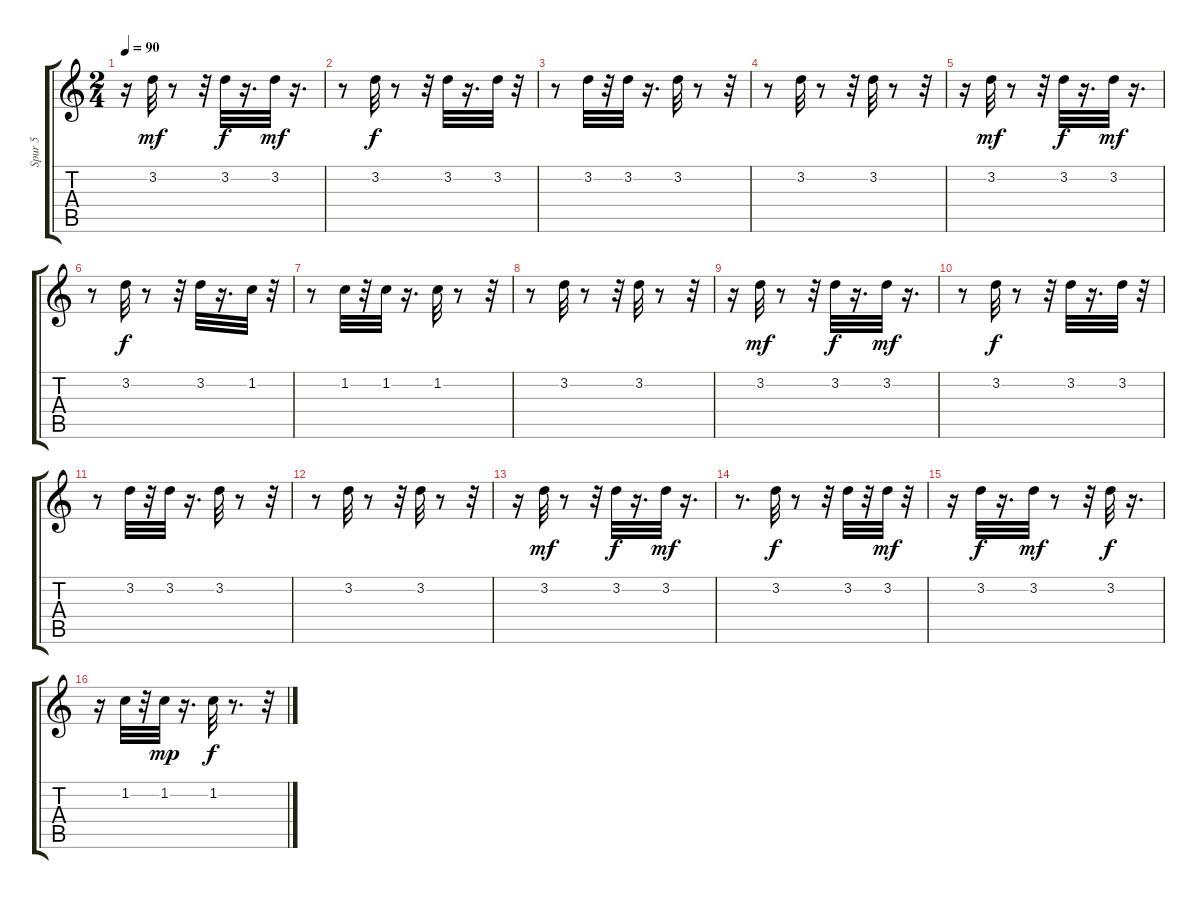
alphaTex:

\track ("Spur 5" "Spur 5") {instrument electricguitarmuted}
\staff {score tabs}
\tuning (E4 B3 G3 D3 A2 E2) {hide}
\ts (2 4)
\tempo 90
\clef g2
\ks c
r.16{dy f} 3.2.32{dy mf} r.8 r.32 3.2.32{dy f} r.16{d} 3.2.32{dy mf} r.16{d} |
r.8 3.2.32{dy f} r.8 r.32 3.2.32 r.16{d} 3.2.32 r.32 |
r.8 3.2.32 r.32 3.2.32 r.16{d} 3.2.32 r.8 r.32 |
r.8 3.2.32 r.8 r.32 3.2.32 r.8 r.32 |
r.16 3.2.32{dy mf} r.8 r.32 3.2.32{dy f} r.16{d} 3.2.32{dy mf} r.16{d} |
r.8 3.2.32{dy f} r.8 r.32 3.2.32 r.16{d} 1.2.32 r.32 |
r.8 1.2.32 r.32 1.2.32 r.16{d} 1.2.32 r.8 r.32 |
r.8 3.2.32 r.8 r.32 3.2.32 r.8 r.32 |
r.16 3.2.32{dy mf} r.8 r.32 3.2.32{dy f} r.16{d} 3.2.32{dy mf} r.16{d} |
r.8 3.2.32{dy f} r.8 r.32 3.2.32 r.16{d} 3.2.32 r.32 |
r.8 3.2.32 r.32 3.2.32 r.16{d} 3.2.32 r.8 r.32 |
r.8 3.2.32 r.8 r.32 3.2.32 r.8 r.32 |
r.16 3.2.32{dy mf} r.8 r.32 3.2.32{dy f} r.16{d} 3.2.32{dy mf} r.16{d} |
r.8{d} 3.2.32{dy f} r.8 r.32 3.2.32 r.32 3.2.32{dy mf} r.32 |
r.16 3.2.32{dy f} r.16{d} 3.2.32{dy mf} r.8 r.32 3.2.32{dy f} r.16{d} |
r.16 1.2.32 r.32 1.2.32{dy mp} r.16{d} 1.2.32{dy f} r.8{d} r.32
